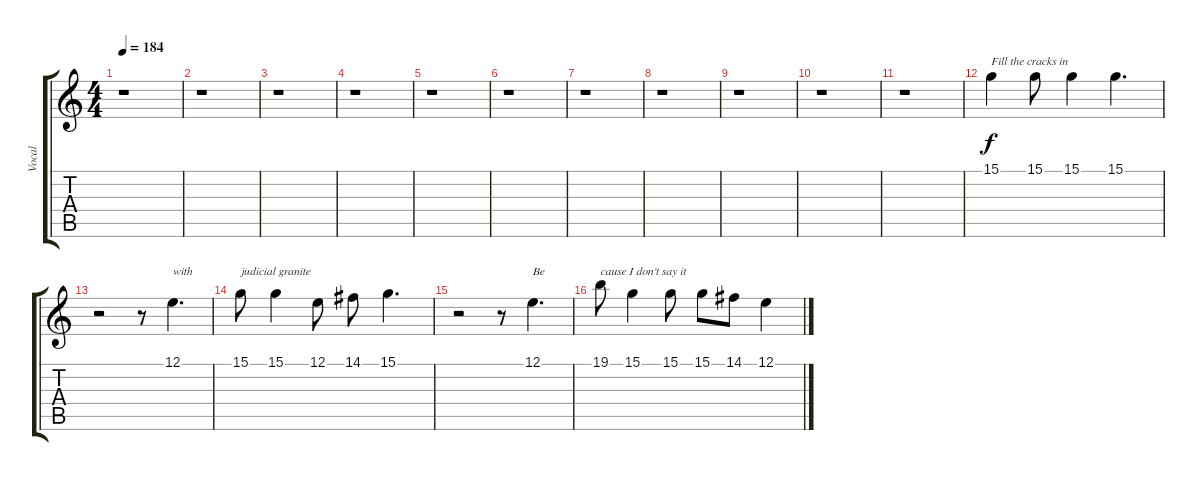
\track ("Vocal" "Vocal") {instrument lead2sawtooth}
\staff {score tabs}
\tuning (E4 B3 G3 D3 A2 E2) {hide}
\ts (4 4)
\tempo 184
\clef g2
\ks c
r.1{dy f} |
r.1 |
r.1 |
r.1 |
r.1 |
r.1 |
r.1 |
r.1 |
r.1 |
r.1 |
r.1 |
15.1.4{txt "Fill the cracks in"} 15.1.8 15.1.4 15.1.4{d} |
r.2 r.8 12.1.4{d txt "with"} |
15.1.8{txt "judicial granite"} 15.1.4 12.1.8 14.1.8 15.1.4{d} |
r.2 r.8 12.1.4{d txt "Be"} |
19.1.8{txt "cause I don't say it"} 15.1.4 15.1.8 15.1.8 14.1.8 12.1.4
